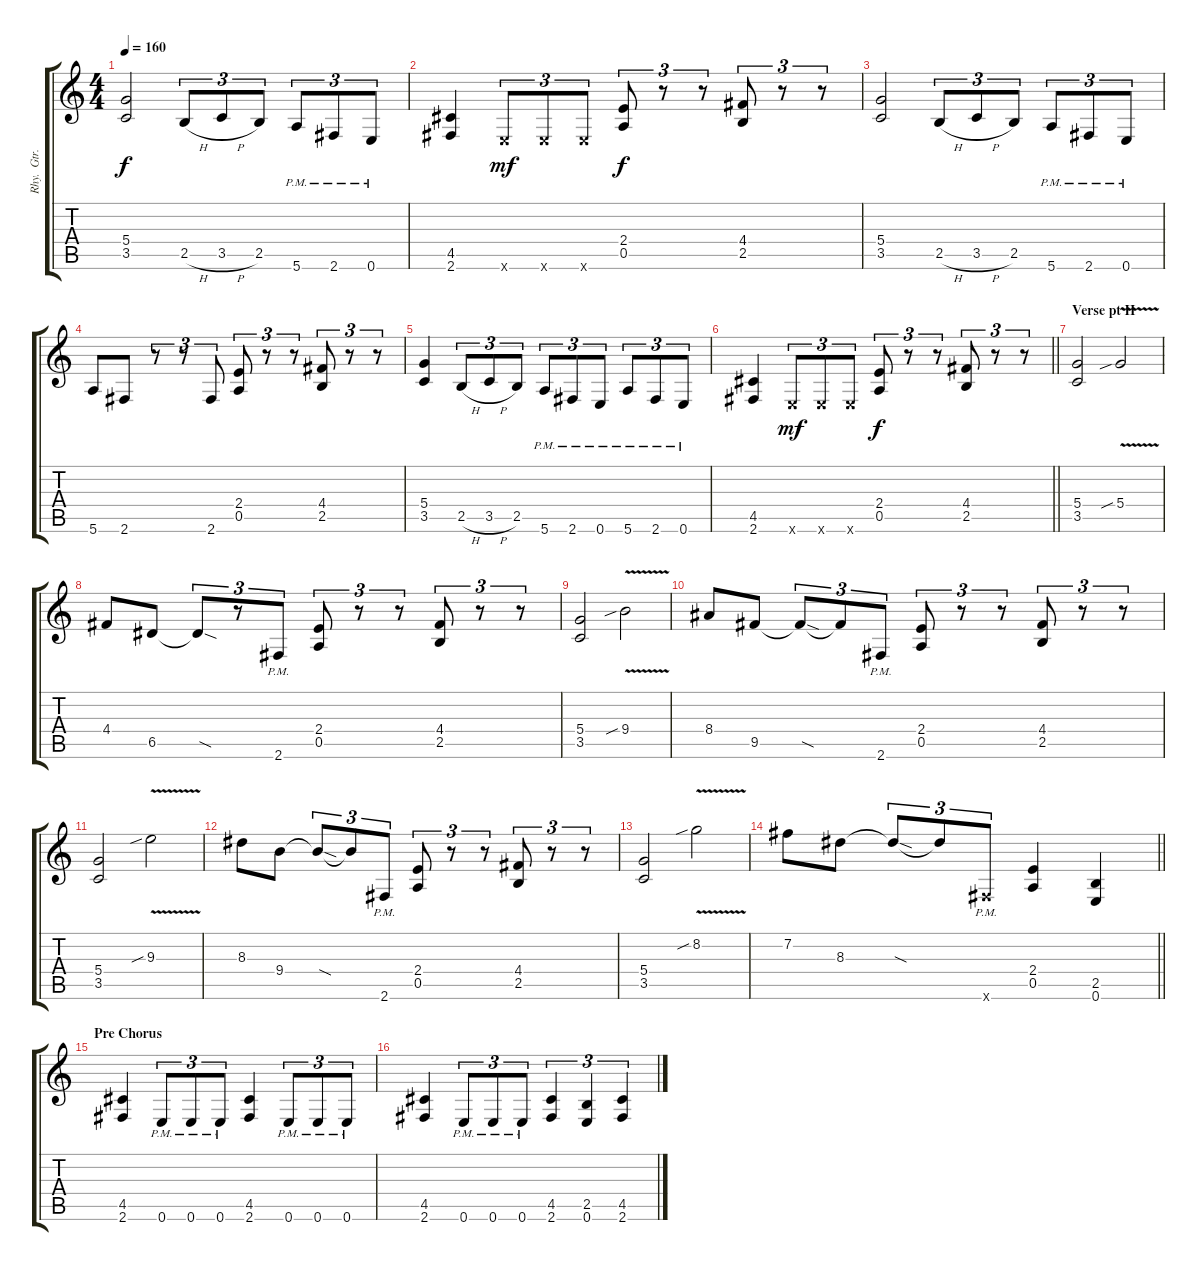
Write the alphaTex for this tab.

\track ("Rhy.  Gtr. 1" "Rhy.  Gtr.") {instrument distortionguitar}
\staff {score tabs}
\tuning (E4 B3 G3 D3 A2 E2) {hide}
\ts (4 4)
\tempo 160
\clef g2
\ks c
(5.4 3.5).2{dy f} 2.5{h}.8{tu (3 2)} 3.5{h}.8{tu (3 2)} 2.5.8{tu (3 2)} 5.6{pm}.8{tu (3 2)} 2.6{pm}.8{tu (3 2)} 0.6{pm}.8{tu (3 2)} |
(4.5 2.6).4 0.6{x}.8{tu (3 2) dy mf} 0.6{x}.8{tu (3 2)} 0.6{x}.8{tu (3 2)} (2.4 0.5).8{tu (3 2) dy f} r.8{tu (3 2)} r.8{tu (3 2)} (4.4 2.5).8{tu (3 2)} r.8{tu (3 2)} r.8{tu (3 2)} |
(5.4 3.5).2 2.5{h}.8{tu (3 2)} 3.5{h}.8{tu (3 2)} 2.5.8{tu (3 2)} 5.6{pm}.8{tu (3 2)} 2.6{pm}.8{tu (3 2)} 0.6{pm}.8{tu (3 2)} |
5.6.8 2.6.8 r.8{tu (3 2)} r.8{tu (3 2)} 2.6.8{tu (3 2)} (2.4 0.5).8{tu (3 2)} r.8{tu (3 2)} r.8{tu (3 2)} (4.4 2.5).8{tu (3 2)} r.8{tu (3 2)} r.8{tu (3 2)} |
(5.4 3.5).4 2.5{h}.8{tu (3 2)} 3.5{h}.8{tu (3 2)} 2.5.8{tu (3 2)} 5.6{pm}.8{tu (3 2)} 2.6{pm}.8{tu (3 2)} 0.6{pm}.8{tu (3 2)} 5.6{pm}.8{tu (3 2)} 2.6{pm}.8{tu (3 2)} 0.6{pm}.8{tu (3 2)} |
\barLineRight lightlight
(4.5 2.6).4 0.6{x}.8{tu (3 2) dy mf} 0.6{x}.8{tu (3 2)} 0.6{x}.8{tu (3 2)} (2.4 0.5).8{tu (3 2) dy f} r.8{tu (3 2)} r.8{tu (3 2)} (4.4 2.5).8{tu (3 2)} r.8{tu (3 2)} r.8{tu (3 2)} |
\section ("" "Verse pt II")
(5.4 3.5).2 5.4{v sib}.2 |
4.4.8 6.5.8 6.5{sod t}.8{tu (3 2)} r.8{tu (3 2)} 2.6{pm}.8{tu (3 2)} (2.4 0.5).8{tu (3 2)} r.8{tu (3 2)} r.8{tu (3 2)} (4.4 2.5).8{tu (3 2)} r.8{tu (3 2)} r.8{tu (3 2)} |
(5.4 3.5).2 9.4{v sib}.2 |
8.4.8 9.5.8 9.5{sod t}.8{tu (3 2)} 9.5{t}.8{tu (3 2)} 2.6{pm}.8{tu (3 2)} (2.4 0.5).8{tu (3 2)} r.8{tu (3 2)} r.8{tu (3 2)} (4.4 2.5).8{tu (3 2)} r.8{tu (3 2)} r.8{tu (3 2)} |
(5.4 3.5).2 9.3{v sib}.2 |
8.3.8 9.4.8 9.4{sod t}.8{tu (3 2)} 9.4{t}.8{tu (3 2)} 2.6{pm}.8{tu (3 2)} (2.4 0.5).8{tu (3 2)} r.8{tu (3 2)} r.8{tu (3 2)} (4.4 2.5).8{tu (3 2)} r.8{tu (3 2)} r.8{tu (3 2)} |
(5.4 3.5).2 8.2{v sib}.2 |
\barLineRight lightlight
7.2.8 8.3.8 8.3{sod t}.8{tu (3 2)} 8.3{t}.8{tu (3 2)} 2.6{pm x}.8{tu (3 2)} (2.4 0.5).4 (2.5 0.6).4 |
\section ("" "Pre Chorus")
(4.5 2.6).4 0.6{pm}.8{tu (3 2)} 0.6{pm}.8{tu (3 2)} 0.6{pm}.8{tu (3 2)} (4.5 2.6).4 0.6{pm}.8{tu (3 2)} 0.6{pm}.8{tu (3 2)} 0.6{pm}.8{tu (3 2)} |
(4.5 2.6).4 0.6{pm}.8{tu (3 2)} 0.6{pm}.8{tu (3 2)} 0.6{pm}.8{tu (3 2)} (4.5 2.6).4{tu (3 2)} (2.5 0.6).4{tu (3 2)} (4.5 2.6).4{tu (3 2)}
